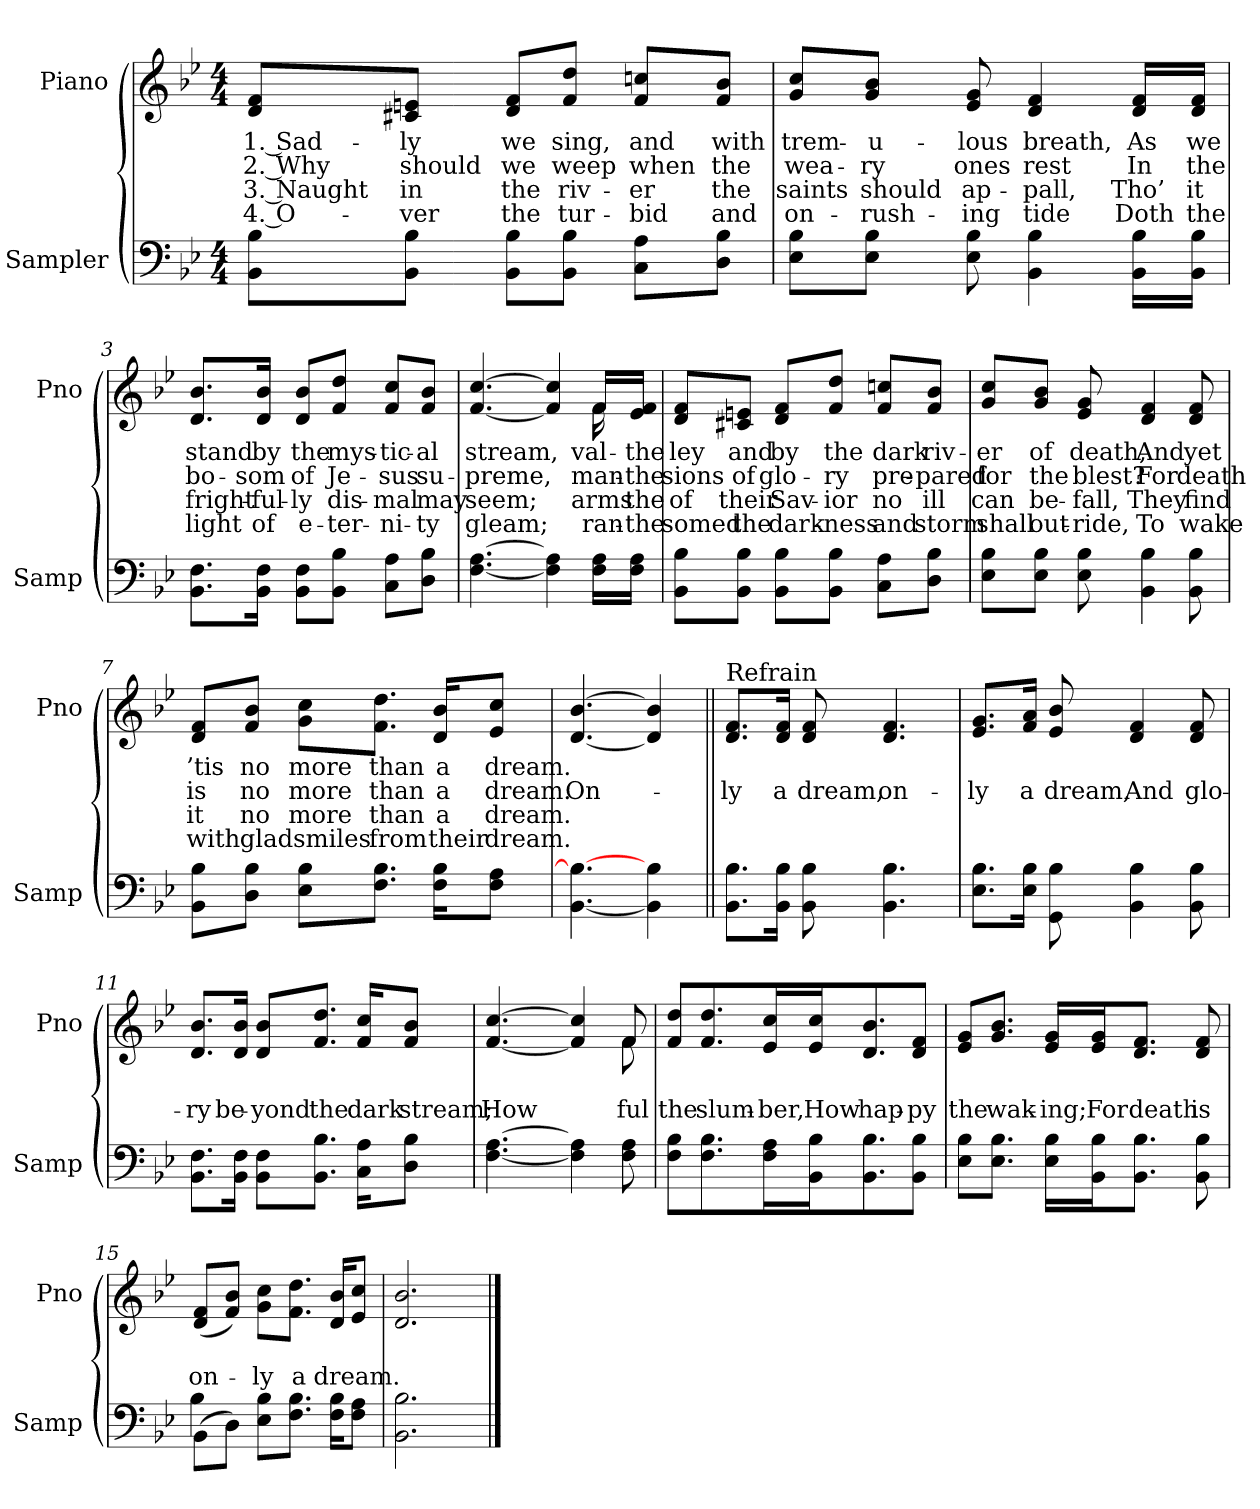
**kern	**kern	**text	**text	**text	**text
*part2	*part1	*part1	*part1	*part1	*part1
*staff2	*staff1	*staff1	*staff1	*staff1	*staff1
*I"Sampler	*I"Piano	*	*	*	*
*I'Samp	*I'Pno	*	*	*	*
*clefF4	*clefG2	*	*	*	*
*k[b-e-]	*k[b-e-]	*	*	*	*
*B-:	*B-:	*	*	*	*
*M4/4	*M4/4	*	*	*	*
=1	=1	=1	=1	=1	=1
8BB-\ 8B-\L	8d/ 8f/L	1. Sad-	2. Why	3. Naught	4. O-
8BB-\ 8B-\J	8c#X/ 8en/J	-ly	should	in	-ver
8BB-\ 8B-\L	8d/ 8f/L	we	we	the	the
8BB-\ 8B-\J	8f/ 8dd/J	sing,	weep	riv-	tur-
8C\ 8A\L	8f/ 8ccn/L	and	when	-er	-bid
8D\ 8B-\J	8f/ 8b-/J	with	the	the	and
=2	=2	=2	=2	=2	=2
8E-\ 8B-\L	8g/ 8cc/L	trem-	wea-	saints	on-
8E-\ 8B-\J	8g/ 8b-/J	-u-	-ry	should	-rush-
8E- 8B-	8e- 8g	-lous	ones	ap-	-ing
4BB- 4B-	4d 4f	breath,	rest	-pall,	tide
16BB-\ 16B-\LL	16d/ 16f/LL	As	In	Tho’	Doth
16BB-\ 16B-\JJ	16d/ 16f/JJ	we	the	it	the
=3	=3	=3	=3	=3	=3
8.BB-\ 8.F\L	8.d/ 8.b-/L	stand	bo-	fright-	light
16BB-\ 16F\Jk	16d/ 16b-/Jk	by	-som	-ful-	of
8BB-\ 8F\L	8d/ 8b-/L	the	of	-ly	e-
8BB-\ 8B-\J	8f/ 8dd/J	mys-	Je-	dis-	-ter-
8C\ 8A\L	8f/ 8cc/L	-tic-	-sus	-mal	-ni-
8D\ 8B-\J	8f/ 8b-/J	-al	su-	may	-ty
=4	=4	=4	=4	=4	=4
*	*^	*	*	*	*
[4.F [4.A	[4.f [4.cc	8ryy	stream,	-preme,	seem;	gleam;
*	*v	*v	*	*	*	*
4F] 4A]	4f] 4cc]	.	.	.	.
*	*^	*	*	*	*
16F\ 16A\LL	16f/LL	16f	val-	man-	arms	ran-
16F\ 16A\JJ	16e-/ 16f/JJ	16ryy	the	the	the	the
*	*v	*v	*	*	*	*
=5	=5	=5	=5	=5	=5
8BB-\ 8B-\L	8d/ 8f/L	-ley	-sions	of	-somed
8BB-\ 8B-\J	8c#X/ 8en/J	and	of	their	the
8BB-\ 8B-\L	8d/ 8f/L	by	glo-	Sav-	dark-
8BB-\ 8B-\J	8f/ 8dd/J	the	-ry	-ior	-ness
8C\ 8A\L	8f/ 8ccn/L	dark	pre-	no	and
8D\ 8B-\J	8f/ 8b-/J	riv-	-pared	ill	storm
=6	=6	=6	=6	=6	=6
8E-\ 8B-\L	8g/ 8cc/L	-er	for	can	shall
8E-\ 8B-\J	8g/ 8b-/J	of	the	be-	out-
8E- 8B-	8e- 8g	death,	blest?	-fall,	-ride,
4BB- 4B-	4d 4f	And	For	They	To
8BB- 8B-	8d 8f	yet	death	find	wake
=7	=7	=7	=7	=7	=7
8BB-\ 8B-\L	8d/ 8f/L	’tis	is	it	with
8D\ 8B-\J	8f/ 8b-/J	no	no	no	glad
8E-\ 8B-\L	8g\ 8cc\L	more	more	more	smiles
8.F\ 8.B-\J	8.f\ 8.dd\J	than	than	than	from
16F\ 16B-\KL	16d/ 16b-/KL	a	a	a	their
8F\ 8A\J	8e-/ 8cc/J	dream.	dream.	dream.	dream.
=8	=8	=8	=8	=8	=8
[4.BB- 4.B-_	[4.d [4.b-	.	On-	.	.
4BB-] 4B-	4d] 4b-]	.	.	.	.
=9||	=9||	=9||	=9||	=9||	=9||
!	!LO:TX:t=Refrain	!	!	!	!
8.BB-\ 8.B-\L	8.d/ 8.f/L	.	-ly	.	.
16BB-\ 16B-\Jk	16d/ 16f/Jk	.	a	.	.
8BB- 8B-	8d 8f	.	dream,	.	.
4.BB- 4.B-	4.d 4.f	.	on-	.	.
=10	=10	=10	=10	=10	=10
8.E-\ 8.B-\L	8.e-/ 8.g/L	.	-ly	.	.
16E-\ 16B-\Jk	16f/ 16a/Jk	.	a	.	.
8GG 8B-	8e- 8b-	.	dream,	.	.
4BB- 4B-	4d 4f	.	And	.	.
8BB- 8B-	8d 8f	.	glo-	.	.
=11	=11	=11	=11	=11	=11
8.BB-\ 8.F\L	8.d/ 8.b-/L	.	-ry	.	.
16BB-\ 16F\Jk	16d/ 16b-/Jk	.	be-	.	.
8BB-\ 8F\L	8d/ 8b-/L	.	-yond	.	.
8.BB-\ 8.B-\J	8.f/ 8.dd/J	.	the	.	.
16C\ 16A\KL	16f/ 16cc/KL	.	dark	.	.
8D\ 8B-\J	8f/ 8b-/J	.	stream;	.	.
=12	=12	=12	=12	=12	=12
*	*^	*	*	*	*
[4.F [4.A	[4.f [4.cc	8ryy	.	How	.	.
*	*v	*v	*	*	*	*
4F] 4A]	4f] 4cc]	.	.	.	.
*	*^	*	*	*	*
8F 8A	8f/	8f	.	-ful	.	.
*	*v	*v	*	*	*	*
=13	=13	=13	=13	=13	=13
8F\ 8B-\L	8f/ 8dd/L	.	the	.	.
8.F\ 8.B-\J	8.f/ 8.dd/J	.	slum-	.	.
16F\ 16A\KL	16e-/ 16cc/KL	.	-ber,	.	.
16BB-\ 16B-\K	16e-/ 16cc/K	.	How	.	.
8.BB-\ 8.B-\J	8.d/ 8.b-/J	.	hap-	.	.
8BB- 8B-J	8d 8fJ	.	-py	.	.
=14	=14	=14	=14	=14	=14
8E-\ 8B-\L	8e-/ 8g/L	.	the	.	.
8.E-\ 8.B-\J	8.g/ 8.b-/J	.	wak-	.	.
16E-\ 16B-\KL	16e-/ 16g/KL	.	-ing;	.	.
16BB-\ 16B-\K	16e-/ 16g/K	.	For	.	.
8.BB-\ 8.B-\J	8.d/ 8.f/J	.	death	.	.
8BB- 8B-	8d 8f	.	is	.	.
=15	=15	=15	=15	=15	=15
*^	*	*	*	*	*
(8BB-\L	4B-	(8d/ 8f/L	.	on-	.	.
8D\J)	.	8f/ 8b-/J)	.	.	.	.
8E-\ 8B-\L	2ryy	8g\ 8cc\L	.	-ly	.	.
8.F\ 8.B-\J	.	8.f\ 8.dd\J	.	a	.	.
16F\ 16B-\KL	.	16d/ 16b-/KL	.	dream.	.	.
8F\ 8A\J	.	8e-/ 8cc/J	.	.	.	.
*v	*v	*	*	*	*	*
=16	=16	=16	=16	=16	=16
2.BB- 2.B-	2.d 2.b-	.	.	.	.
==	==	==	==	==	==
*-	*-	*-	*-	*-	*-
